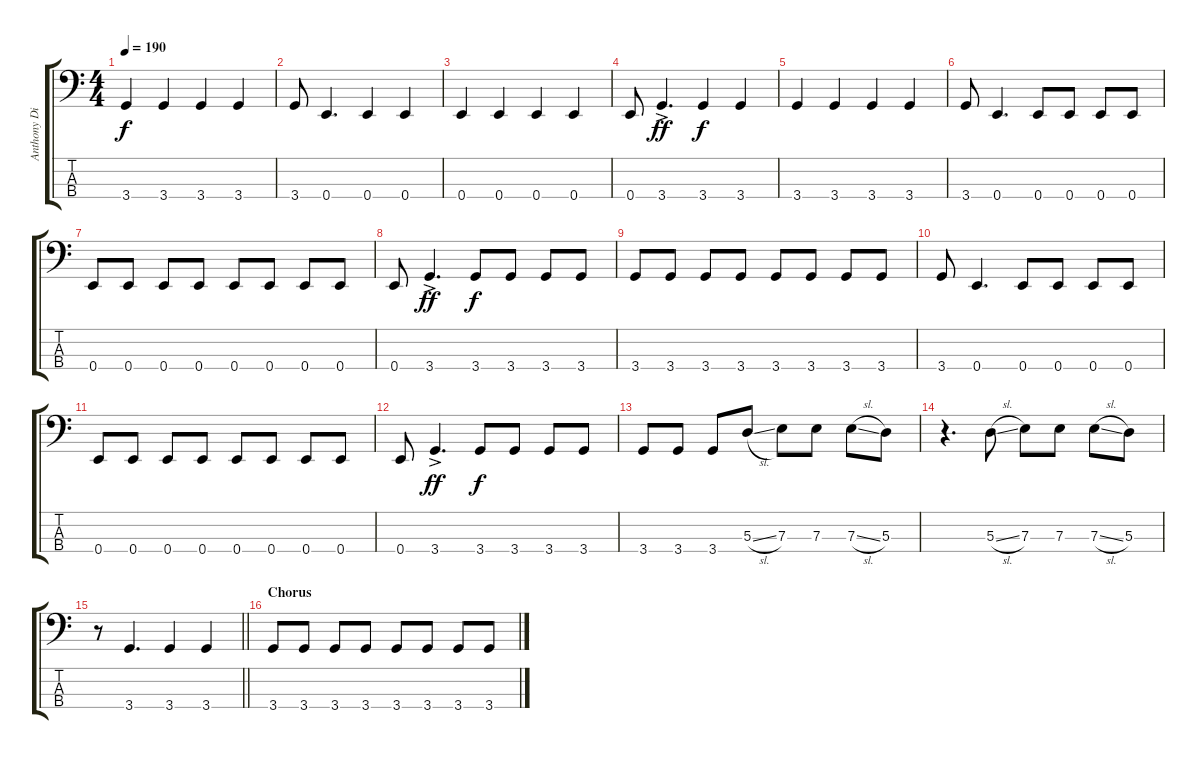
\track ("Anthony DiIonno (Bass)" "Anthony Di") {instrument electricbasspick}
\staff {score tabs}
\tuning (G2 D2 A1 E1) {hide}
\ts (4 4)
\tempo 190
\clef f4
\ks c
3.4.4{dy f} 3.4.4 3.4.4 3.4.4 |
3.4.8 0.4.4{d} 0.4.4 0.4.4 |
0.4.4 0.4.4 0.4.4 0.4.4 |
0.4.8 3.4{ac}.4{d dy ff} 3.4.4{dy f} 3.4.4 |
3.4.4 3.4.4 3.4.4 3.4.4 |
3.4.8 0.4.4{d} 0.4.8 0.4.8 0.4.8 0.4.8 |
0.4.8 0.4.8 0.4.8 0.4.8 0.4.8 0.4.8 0.4.8 0.4.8 |
0.4.8 3.4{ac}.4{d dy ff} 3.4.8{dy f} 3.4.8 3.4.8 3.4.8 |
3.4.8 3.4.8 3.4.8 3.4.8 3.4.8 3.4.8 3.4.8 3.4.8 |
3.4.8 0.4.4{d} 0.4.8 0.4.8 0.4.8 0.4.8 |
0.4.8 0.4.8 0.4.8 0.4.8 0.4.8 0.4.8 0.4.8 0.4.8 |
0.4.8 3.4{ac}.4{d dy ff} 3.4.8{dy f} 3.4.8 3.4.8 3.4.8 |
3.4.8 3.4.8 3.4.8 5.3{sl}.8 7.3.8 7.3.8 7.3{sl}.8 5.3.8 |
r.4{d} 5.3{sl}.8 7.3.8 7.3.8 7.3{sl}.8 5.3.8 |
\barLineRight lightlight
r.8 3.4.4{d} 3.4.4 3.4.4 |
\section ("" "Chorus")
3.4.8 3.4.8 3.4.8 3.4.8 3.4.8 3.4.8 3.4.8 3.4.8
